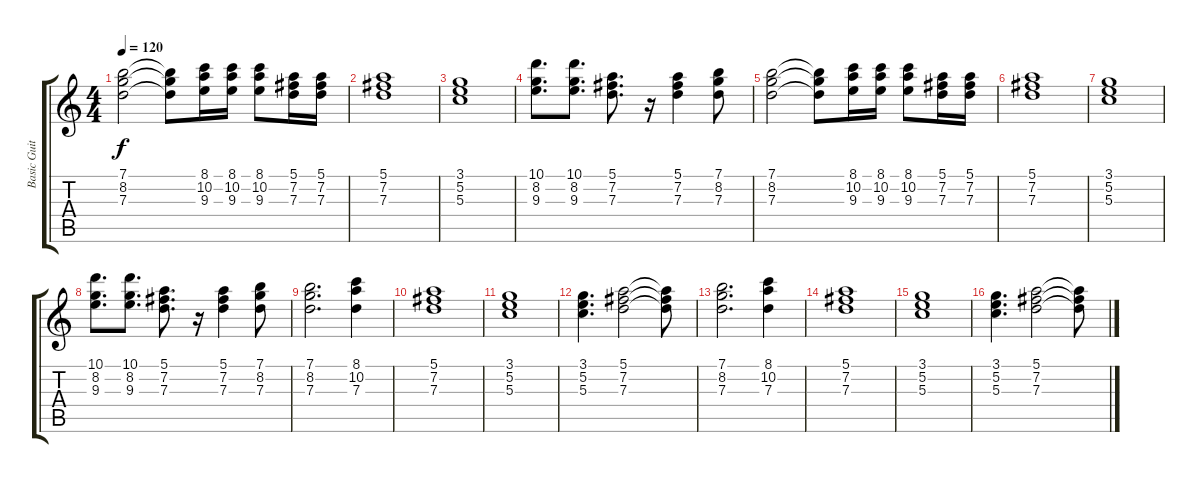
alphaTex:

\track ("Basic Guitar" "Basic Guit") {instrument acousticguitarsteel}
\staff {score tabs}
\tuning (E4 B3 G3 D3 A2 E2) {hide}
\ts (4 4)
\tempo 120
\clef g2
\ks c
(7.1 8.2 7.3).2{dy f} (7.1{t} 8.2{t} 7.3{t}).8 (8.1 10.2 9.3).16 (8.1 10.2 9.3).16 (8.1 10.2 9.3).8 (5.1 7.2 7.3).16 (5.1 7.2 7.3).16 |
(5.1 7.2 7.3).1 |
(3.1 5.2 5.3).1 |
(10.1 8.2 9.3).8{d} (10.1 8.2 9.3).8{d} (5.1 7.2 7.3).8{d} r.16 (5.1 7.2 7.3).4 (7.1 8.2 7.3).8 |
(7.1 8.2 7.3).2 (7.1{t} 8.2{t} 7.3{t}).8 (8.1 10.2 9.3).16 (8.1 10.2 9.3).16 (8.1 10.2 9.3).8 (5.1 7.2 7.3).16 (5.1 7.2 7.3).16 |
(5.1 7.2 7.3).1 |
(3.1 5.2 5.3).1 |
(10.1 8.2 9.3).8{d} (10.1 8.2 9.3).8{d} (5.1 7.2 7.3).8{d} r.16 (5.1 7.2 7.3).4 (7.1 8.2 7.3).8 |
(7.1 8.2 7.3).2{d} (8.1 10.2 7.3).4 |
(5.1 7.2 7.3).1 |
(3.1 5.2 5.3).1 |
(3.1 5.2 5.3).4{d} (5.1 7.2 7.3).2 (5.1{t} 7.2{t} 7.3{t}).8 |
(7.1 8.2 7.3).2{d} (8.1 10.2 7.3).4 |
(5.1 7.2 7.3).1 |
(3.1 5.2 5.3).1 |
(3.1 5.2 5.3).4{d} (5.1 7.2 7.3).2 (5.1{t} 7.2{t} 7.3{t}).8
